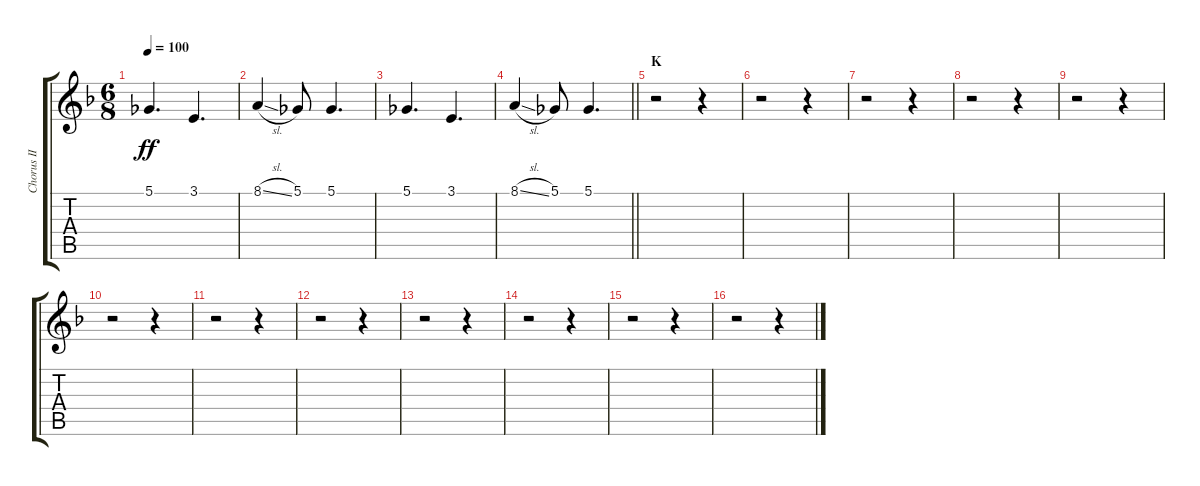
\track ("Chorus II" "Chorus II") {instrument voiceoohs}
\staff {score tabs}
\tuning (Db4 Ab3 E3 B2 Gb2 B1) {hide}
\ts (6 8)
\tempo 100
\clef g2
\ks f
5.1.4{d dy ff} 3.1.4{d} |
8.1{sl}.4 5.1.8 5.1.4{d} |
5.1.4{d} 3.1.4{d} |
\barLineRight lightlight
8.1{sl}.4 5.1.8 5.1.4{d} |
\section ("" "K")
r.2 r.4 |
r.2 r.4 |
r.2 r.4 |
r.2 r.4 |
r.2 r.4 |
r.2 r.4 |
r.2 r.4 |
r.2 r.4 |
r.2 r.4 |
r.2 r.4 |
r.2 r.4 |
r.2 r.4
